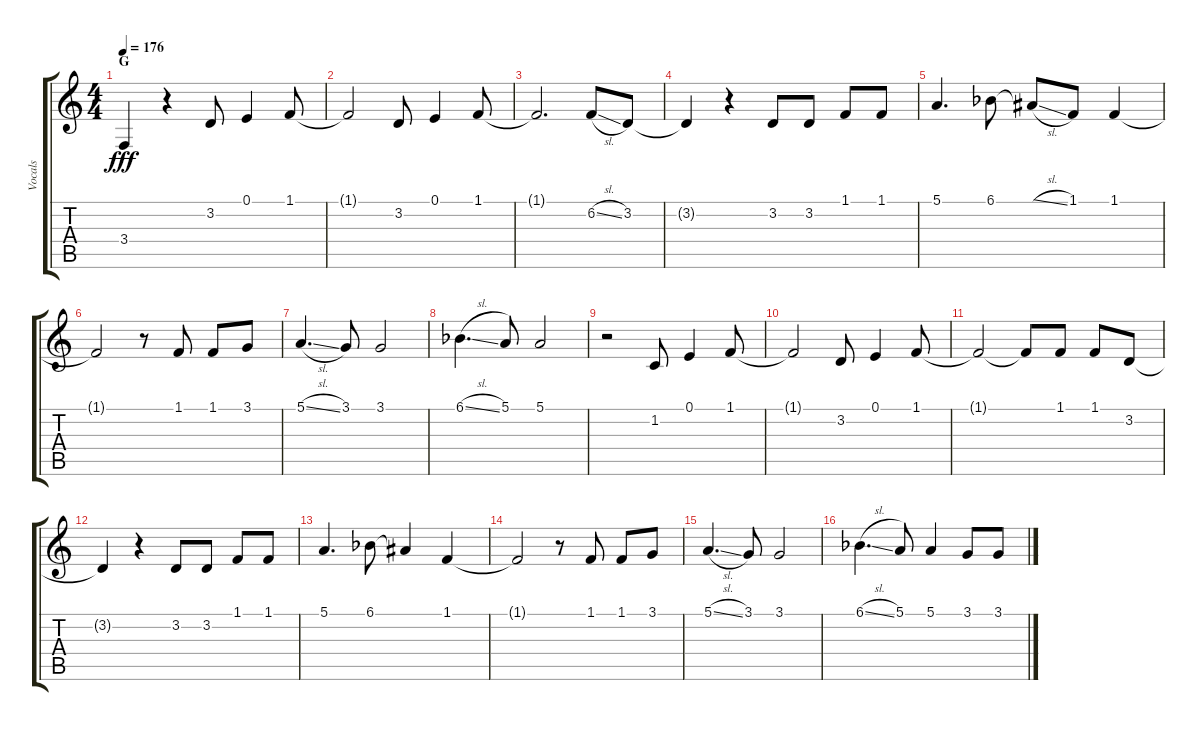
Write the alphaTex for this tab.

\track ("Vocals" "Vocals") {instrument voiceoohs}
\staff {score tabs}
\tuning (E4 B3 G3 D3 A2 E2) {hide}
\ts (4 4)
\section ("" "G")
\tempo 176
\clef g2
\ks c
3.4.4{dy fff} r.4 3.2.8 0.1.4 1.1.8 |
1.1{t}.2 3.2.8 0.1.4 1.1.8 |
1.1{t}.2{d} 6.2{sl}.8 3.2.8 |
3.2{t}.4 r.4 3.2.8 3.2.8 1.1.8 1.1.8 |
5.1.4{d} 6.1{acc b}.8 6.1{sl t}.8 1.1.8 1.1.4 |
1.1{t}.2 r.8 1.1.8 1.1.8 3.1.8 |
5.1{sl}.4{d} 3.1.8 3.1.2 |
6.1{sl acc b}.4{d} 5.1.8 5.1.2 |
r.2 1.2.8 0.1.4 1.1.8 |
1.1{t}.2 3.2.8 0.1.4 1.1.8 |
1.1{t}.2 1.1{t}.8 1.1.8 1.1.8 3.2.8 |
3.2{t}.4 r.4 3.2.8 3.2.8 1.1.8 1.1.8 |
5.1.4{d} 6.1{acc b}.8 6.1{t}.4 1.1.4 |
1.1{t}.2 r.8 1.1.8 1.1.8 3.1.8 |
5.1{sl}.4{d} 3.1.8 3.1.2 |
6.1{sl acc b}.4{d} 5.1.8 5.1.4 3.1.8 3.1.8
